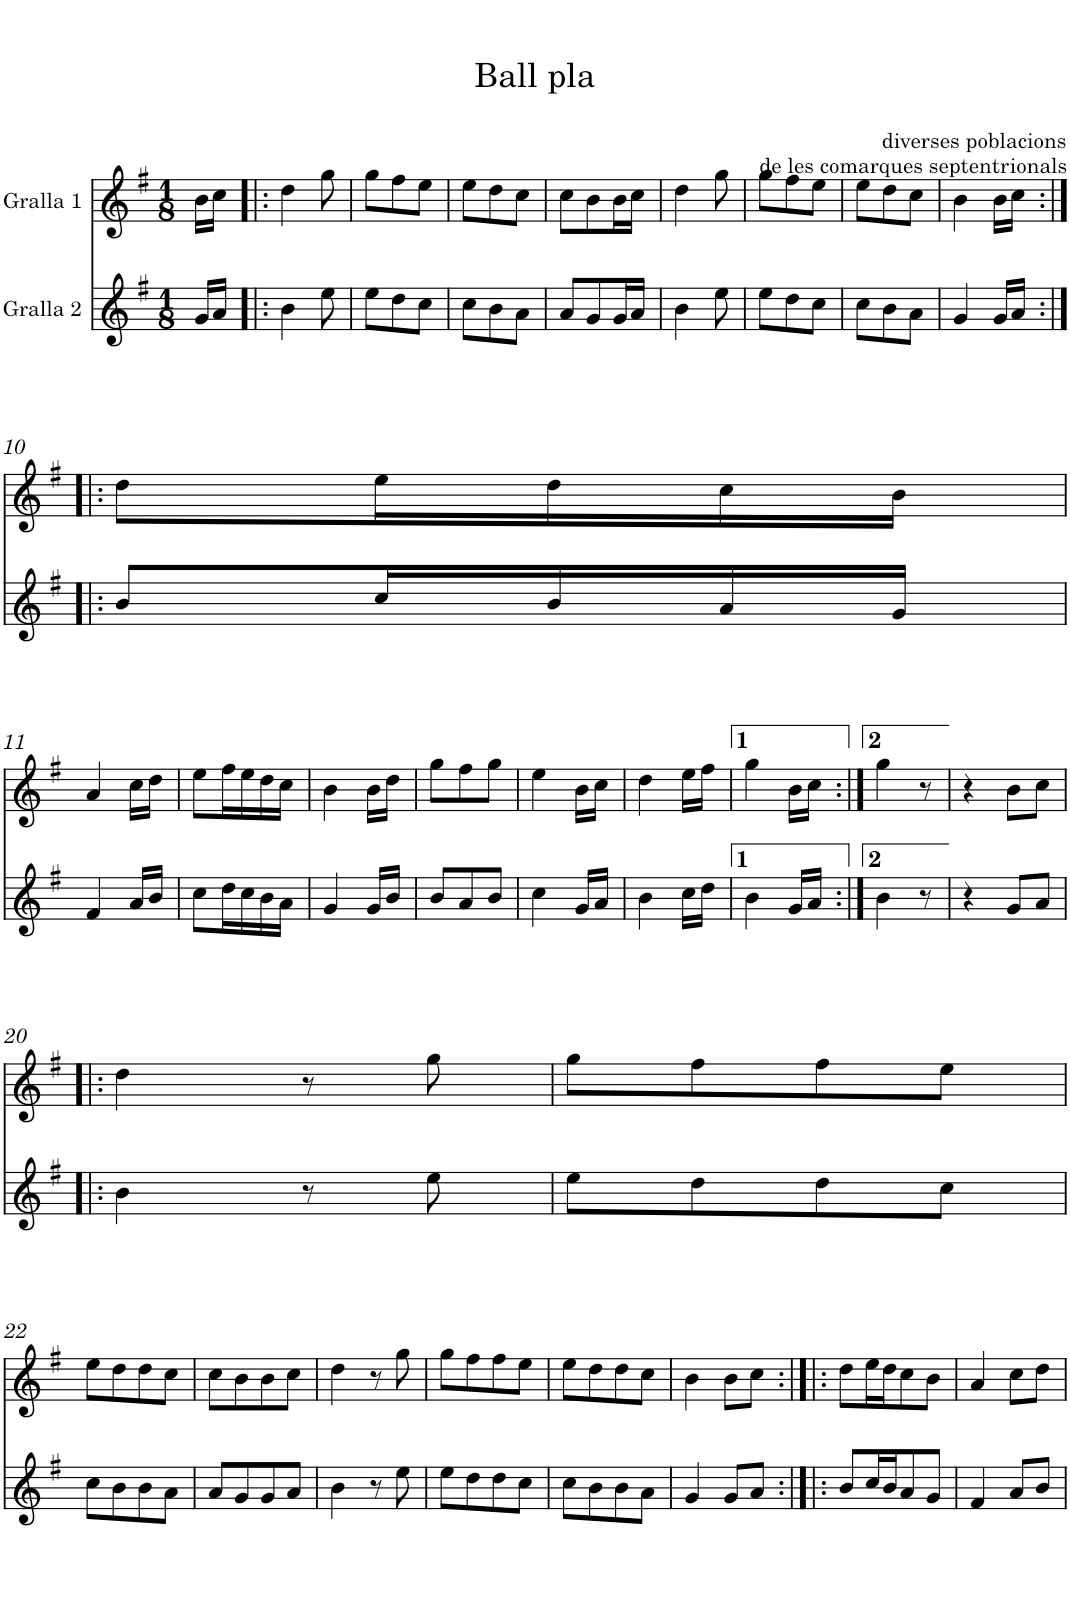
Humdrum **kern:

**kern	**kern
*part2	*part1
*staff2	*staff1
*I"Gralla 2	*I"Gralla 1
*clefG2	*clefG2
*k[f#]	*k[f#]
*M1/8	*M1/8
=1	=1
16g/LL	16b\LL
16a/JJ	16cc\JJ
=2!|:	=2!|:
[8b\	[8dd\
8ryy	8ryy
8ee\	8gg\
=3	=3
8ee\L	8gg\L
8b\]	8dd\]
8dd\	8ff#\
8cc\J	8ee\J
=4	=4
8cc\L	8ee\L
8b\	8dd\
8a\J	8cc\J
=5	=5
8a/L	8cc\L
8g/	8b\
16g/L	16b\L
16a/JJ	16cc\JJ
=6	=6
[8b\	[8dd\
8ryy	8ryy
8ee\	8gg\
=7	=7
8ee\L	8gg\L
8b\]	8dd\]
8dd\	8ff#\
8cc\J	8ee\J
=8	=8
8cc\L	8ee\L
8b\	8dd\
8a\J	8cc\J
=9	=9
[8g/	[8b\
8ryy	8ryy
16g/LL	16b\LL
16a/JJ	16cc\JJ
!!LO:LB:g=z
=10:|!|:	=10:|!|:
8b/L	8dd\L
8g/]	8b\]
16cc/L	16ee\L
16b/	16dd\
16a/	16cc\
16g/JJ	16b\JJ
!!LO:LB:g=z
=11	=11
[8f#/	[8a/
8ryy	8ryy
16a/LL	16cc\LL
16b/JJ	16dd\JJ
=12	=12
8cc\L	8ee\L
8f#/]	8a/]
16dd\L	16ff#\L
16cc\	16ee\
16b\	16dd\
16a\JJ	16cc\JJ
=13	=13
[8g/	[8b\
8ryy	8ryy
16g/LL	16b\LL
16b/JJ	16dd\JJ
=14	=14
8b/L	8gg\L
8g/]	8b\]
8a/	8ff#\
8b/J	8gg\J
=15	=15
[8cc\	[8ee\
8ryy	8ryy
16g/LL	16b\LL
16a/JJ	16cc\JJ
=16	=16
[8b\	[8dd\
8cc\]	8ee\]
16cc\LL	16ee\LL
16dd\JJ	16ff#\JJ
=17	=17
[8b\	[8gg\
8b\]	8dd\]
16g/LL	16b\LL
16a/JJ	16cc\JJ
=18:|!	=18:|!
[8b\	[8gg\
8b\]	8gg\]
8r	8r
=19	=19
8r	8r
8b\]	8gg\]
8g/L	8b\L
8a/J	8cc\J
!!LO:LB:g=z
=20!|:	=20!|:
[8b\	[8dd\
8r	8r
8r	8r
8ee\	8gg\
=21	=21
8ee\L	8gg\L
8b\]	8dd\]
8dd\	8ff#\
8dd\	8ff#\
8cc\J	8ee\J
!!LO:LB:g=z
=22	=22
8cc\L	8ee\L
8b\	8dd\
8b\	8dd\
8a\J	8cc\J
=23	=23
8a/L	8cc\L
8g/	8b\
8g/	8b\
8a/J	8cc\J
=24	=24
[8b\	[8dd\
8ryy	8ryy
8r	8r
8ee\	8gg\
=25	=25
8ee\L	8gg\L
8b\]	8dd\]
8dd\	8ff#\
8dd\	8ff#\
8cc\J	8ee\J
=26	=26
8cc\L	8ee\L
8b\	8dd\
8b\	8dd\
8a\J	8cc\J
=27	=27
[8g/	[8b\
8ryy	8ryy
8g/L	8b\L
8a/J	8cc\J
=28:|!|:	=28:|!|:
8b/L	8dd\L
8g/]	8b\]
16cc/L	16ee\L
16b/J	16dd\J
8a/	8cc\
8g/J	8b\J
=29	=29
[8f#/	[8a/
8ryy	8ryy
8a/L	8cc\L
8b/J	8dd\J
=30	=30
8f#/]	8a/]
=	=
*-	*-
